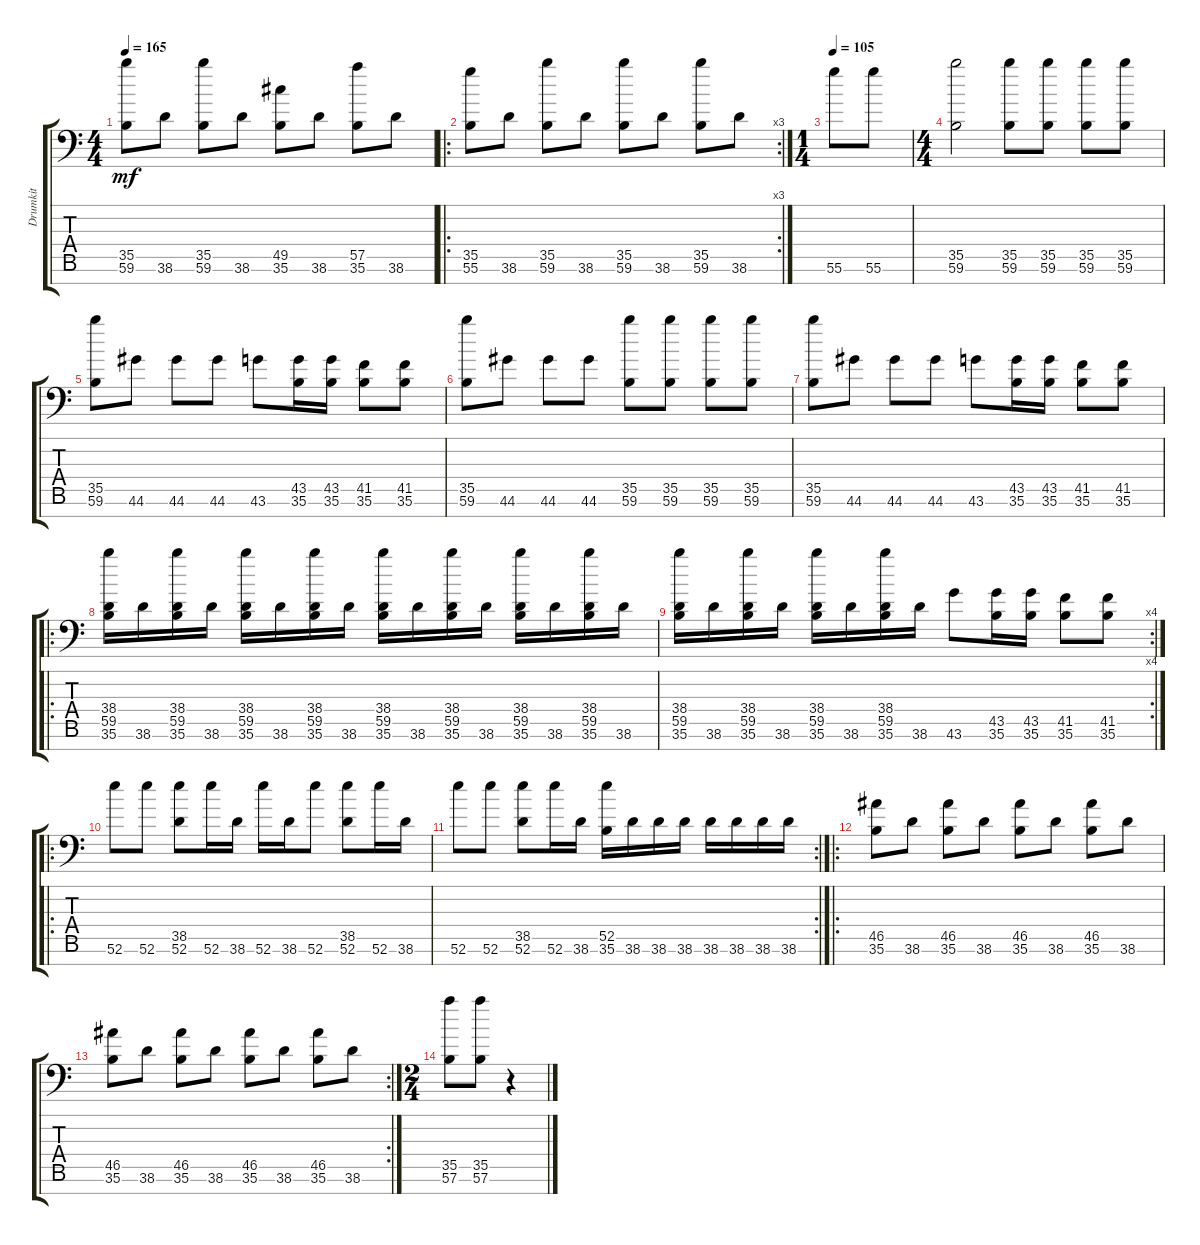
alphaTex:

\track ("Drumkit" "Drumkit") {instrument acousticgrandpiano}
\staff {score tabs}
\tuning (C-1 C-1 C-1 C-1 C-1 C-1 C-1) {hide}
\ts (4 4)
\tempo 165
\clef f4
\ks c
(35.5 59.6).8{dy mf} 38.6.8 (35.5 59.6).8 38.6.8 (49.5 35.6).8 38.6.8 (57.5 35.6).8 38.6.8 |
\ro
\rc 3
(35.5 55.6).8 38.6.8 (35.5 59.6).8 38.6.8 (35.5 59.6).8 38.6.8 (35.5 59.6).8 38.6.8 |
\ts (1 4)
\tempo 105
55.6.8 55.6.8 |
\ts (4 4)
(35.5 59.6).2 (35.5 59.6).8 (35.5 59.6).8 (35.5 59.6).8 (35.5 59.6).8 |
(35.5 59.6).8 44.6.8 44.6.8 44.6.8 43.6.8 (43.5 35.6).16 (43.5 35.6).16 (41.5 35.6).8 (41.5 35.6).8 |
(35.5 59.6).8 44.6.8 44.6.8 44.6.8 (35.5 59.6).8 (35.5 59.6).8 (35.5 59.6).8 (35.5 59.6).8 |
(35.5 59.6).8 44.6.8 44.6.8 44.6.8 43.6.8 (43.5 35.6).16 (43.5 35.6).16 (41.5 35.6).8 (41.5 35.6).8 |
\ro
(38.4 59.5 35.6).16 38.6.16 (38.4 59.5 35.6).16 38.6.16 (38.4 59.5 35.6).16 38.6.16 (38.4 59.5 35.6).16 38.6.16 (38.4 59.5 35.6).16 38.6.16 (38.4 59.5 35.6).16 38.6.16 (38.4 59.5 35.6).16 38.6.16 (38.4 59.5 35.6).16 38.6.16 |
\rc 4
(38.4 59.5 35.6).16 38.6.16 (38.4 59.5 35.6).16 38.6.16 (38.4 59.5 35.6).16 38.6.16 (38.4 59.5 35.6).16 38.6.16 43.6.8 (43.5 35.6).16 (43.5 35.6).16 (41.5 35.6).8 (41.5 35.6).8 |
\ro
52.6.8 52.6.8 (38.5 52.6).8 52.6.16 38.6.16 52.6.16 38.6.16 52.6.8 (38.5 52.6).8 52.6.16 38.6.16 |
\rc 2
52.6.8 52.6.8 (38.5 52.6).8 52.6.16 38.6.16 (52.5 35.6).16 38.6.16 38.6.16 38.6.16 38.6.16 38.6.16 38.6.16 38.6.16 |
\ro
(46.5 35.6).8 38.6.8 (46.5 35.6).8 38.6.8 (46.5 35.6).8 38.6.8 (46.5 35.6).8 38.6.8 |
\rc 2
(46.5 35.6).8 38.6.8 (46.5 35.6).8 38.6.8 (46.5 35.6).8 38.6.8 (46.5 35.6).8 38.6.8 |
\ts (2 4)
(35.5 57.6).8 (35.5 57.6).8 r.4
